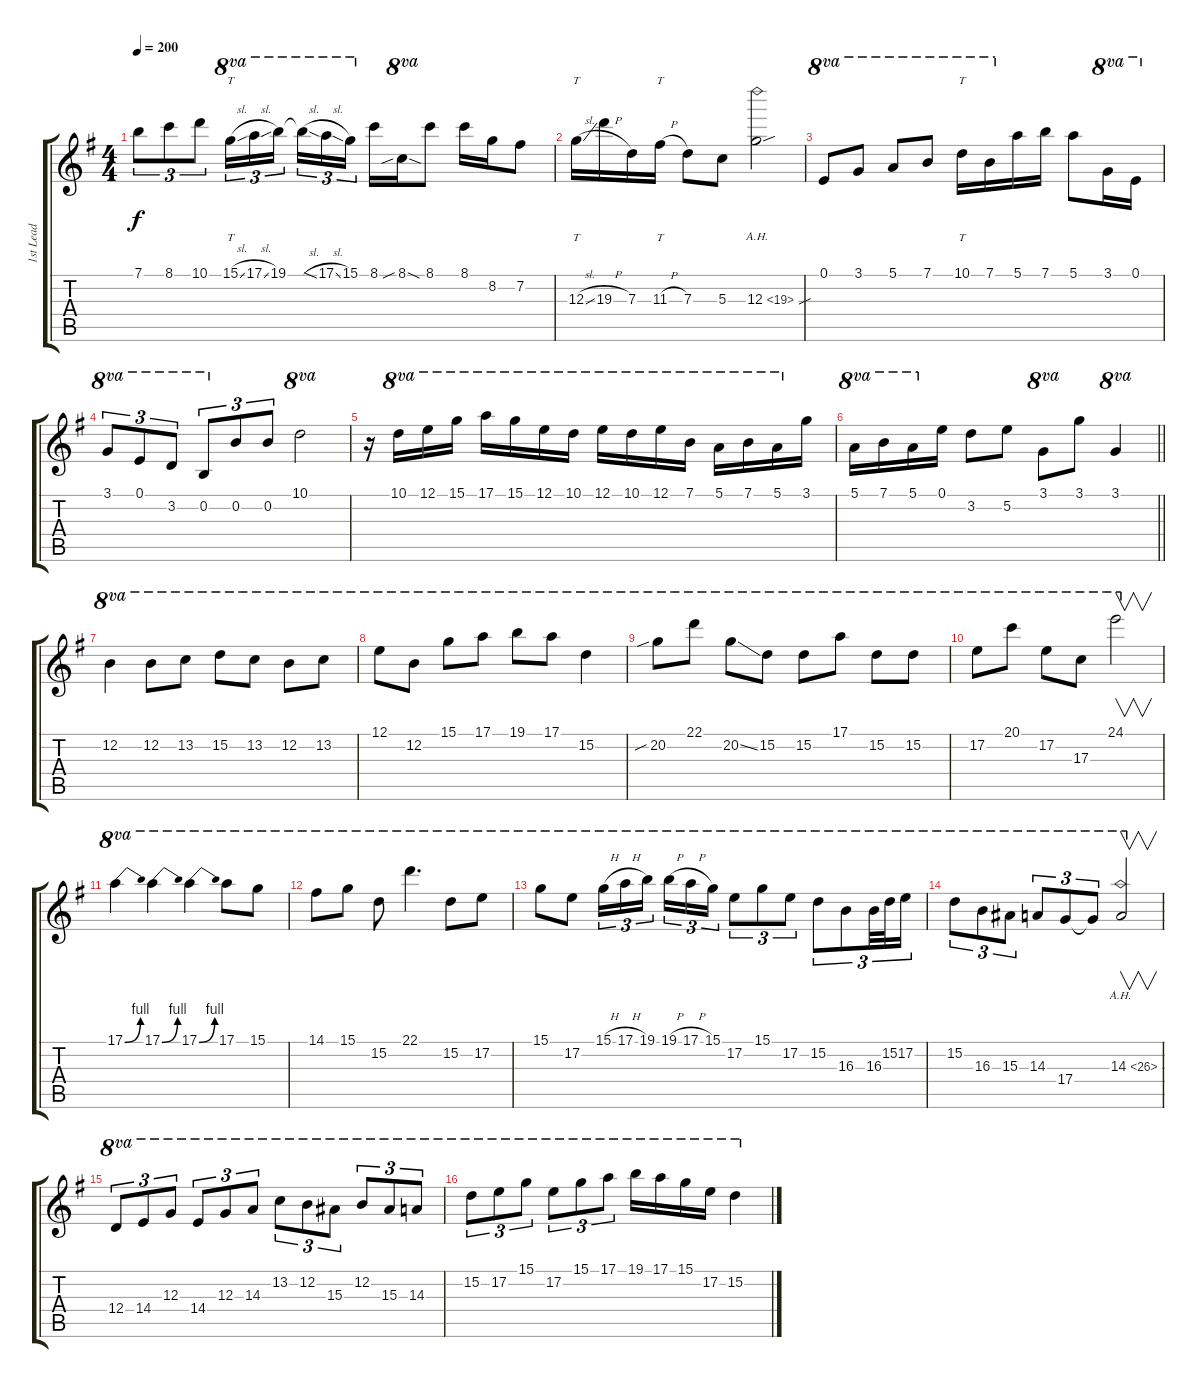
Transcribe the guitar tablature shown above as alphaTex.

\track ("1st Lead" "1st Lead") {instrument distortionguitar}
\staff {score tabs}
\tuning (E4 B3 G3 D3 A2 E2) {hide}
\ts (4 4)
\tempo 200
\clef g2
\ks g
7.1.8{tu (3 2) dy f} 8.1.8{tu (3 2)} 10.1.8{tu (3 2)} 15.1{sl}.16{tt tu (3 2) ot 8va} 17.1{sl}.16{tu (3 2) ot 8va} 19.1.16{tu (3 2) ot 8va beam splitsecondary} 19.1{sl t}.16{tu (3 2) ot 8va} 17.1{sl}.16{tu (3 2) ot 8va} 15.1.16{tu (3 2) ot 8va} 8.1.16 8.1{sib sod}.16{ot 8va} 8.1.8 8.1.16 8.2.16 7.2.8 |
12.3{sl}.16{tt} 19.3{h}.16 7.3.16 11.3{h}.16{tt} 7.3.8 5.3.8 12.3{ah 7 sou}.2 |
0.1.8{ot 8va} 3.1.8{ot 8va} 5.1.8{ot 8va} 7.1.8{ot 8va} 10.1.16{tt ot 8va} 7.1.16{ot 8va} 5.1.16 7.1.16 5.1.8 3.1.16{ot 8va} 0.1.16{ot 8va} |
3.1.8{tu (3 2) ot 8va} 0.1.8{tu (3 2) ot 8va} 3.2.8{tu (3 2) ot 8va} 0.2.8{tu (3 2) ot 8va} 0.2.8{tu (3 2)} 0.2.8{tu (3 2)} 10.1.2{ot 8va} |
r.16 10.1.16{ot 8va} 12.1.16{ot 8va} 15.1.16{ot 8va} 17.1.16{ot 8va} 15.1.16{ot 8va} 12.1.16{ot 8va} 10.1.16{ot 8va} 12.1.16{ot 8va} 10.1.16{ot 8va} 12.1.16{ot 8va} 7.1.16{ot 8va} 5.1.16{ot 8va} 7.1.16{ot 8va} 5.1.16{ot 8va} 3.1.16 |
\barLineRight lightlight
5.1.16{ot 8va} 7.1.16{ot 8va} 5.1.16{ot 8va} 0.1.16 3.2.8 5.2.8 3.1.8{ot 8va} 3.1.8 3.1.4{ot 8va} |
12.2.4{ot 8va} 12.2.8{ot 8va} 13.2.8{ot 8va} 15.2.8{ot 8va} 13.2.8{ot 8va} 12.2.8{ot 8va} 13.2.8{ot 8va} |
12.1.8{ot 8va} 12.2.8{ot 8va} 15.1.8{ot 8va} 17.1.8{ot 8va} 19.1.8{ot 8va} 17.1.8{ot 8va} 15.2.4{ot 8va} |
20.2{sib}.8{ot 8va} 22.1.8{ot 8va} 20.2{ss}.8{ot 8va} 15.2.8{ot 8va} 15.2.8{ot 8va} 17.1.8{ot 8va} 15.2.8{ot 8va} 15.2.8{ot 8va} |
17.2.8{ot 8va} 20.1.8{ot 8va} 17.2.8{ot 8va} 17.3.8{ot 8va} 24.1.2{v ot 8va} |
17.1{be (bend 0 0 60 4)}.4{ot 8va} 17.1{be (bend 0 0 60 4)}.4{ot 8va} 17.1{be (bend 0 0 60 4)}.4{ot 8va} 17.1.8{ot 8va} 15.1.8{ot 8va} |
14.1.8{ot 8va} 15.1.8{ot 8va} 15.2.8{ot 8va} 22.1.4{d ot 8va} 15.2.8{ot 8va} 17.2.8{ot 8va} |
15.1.8{ot 8va} 17.2.8{ot 8va} 15.1{h}.16{tu (3 2) ot 8va} 17.1{h}.16{tu (3 2) ot 8va} 19.1.16{tu (3 2) ot 8va beam splitsecondary} 19.1{h}.16{tu (3 2) ot 8va} 17.1{h}.16{tu (3 2) ot 8va} 15.1.16{tu (3 2) ot 8va} 17.2.8{tu (3 2) ot 8va} 15.1.8{tu (3 2) ot 8va} 17.2.8{tu (3 2) ot 8va} 15.2.8{tu (3 2) ot 8va} 16.3.8{tu (3 2) ot 8va} 16.3.32{tu (3 2) ot 8va} 15.2.32{tu (3 2) ot 8va} 17.2.16{tu (3 2) ot 8va} |
15.2.8{tu (3 2) ot 8va} 16.3.8{tu (3 2) ot 8va} 15.3.8{tu (3 2) ot 8va} 14.3.8{tu (3 2) ot 8va} 17.4.8{tu (3 2) ot 8va} 17.4{t}.8{tu (3 2) ot 8va} 14.3{ah 12}.2{v ot 8va} |
12.4.8{tu (3 2) ot 8va} 14.4.8{tu (3 2) ot 8va} 12.3.8{tu (3 2) ot 8va} 14.4.8{tu (3 2) ot 8va} 12.3.8{tu (3 2) ot 8va} 14.3.8{tu (3 2) ot 8va} 13.2.8{tu (3 2) ot 8va} 12.2.8{tu (3 2) ot 8va} 15.3.8{tu (3 2) ot 8va} 12.2.8{tu (3 2) ot 8va} 15.3.8{tu (3 2) ot 8va} 14.3.8{tu (3 2) ot 8va} |
15.2.8{tu (3 2) ot 8va} 17.2.8{tu (3 2) ot 8va} 15.1.8{tu (3 2) ot 8va} 17.2.8{tu (3 2) ot 8va} 15.1.8{tu (3 2) ot 8va} 17.1.8{tu (3 2) ot 8va} 19.1.16{ot 8va} 17.1.16{ot 8va} 15.1.16{ot 8va} 17.2.16{ot 8va} 15.2.4{ot 8va}
